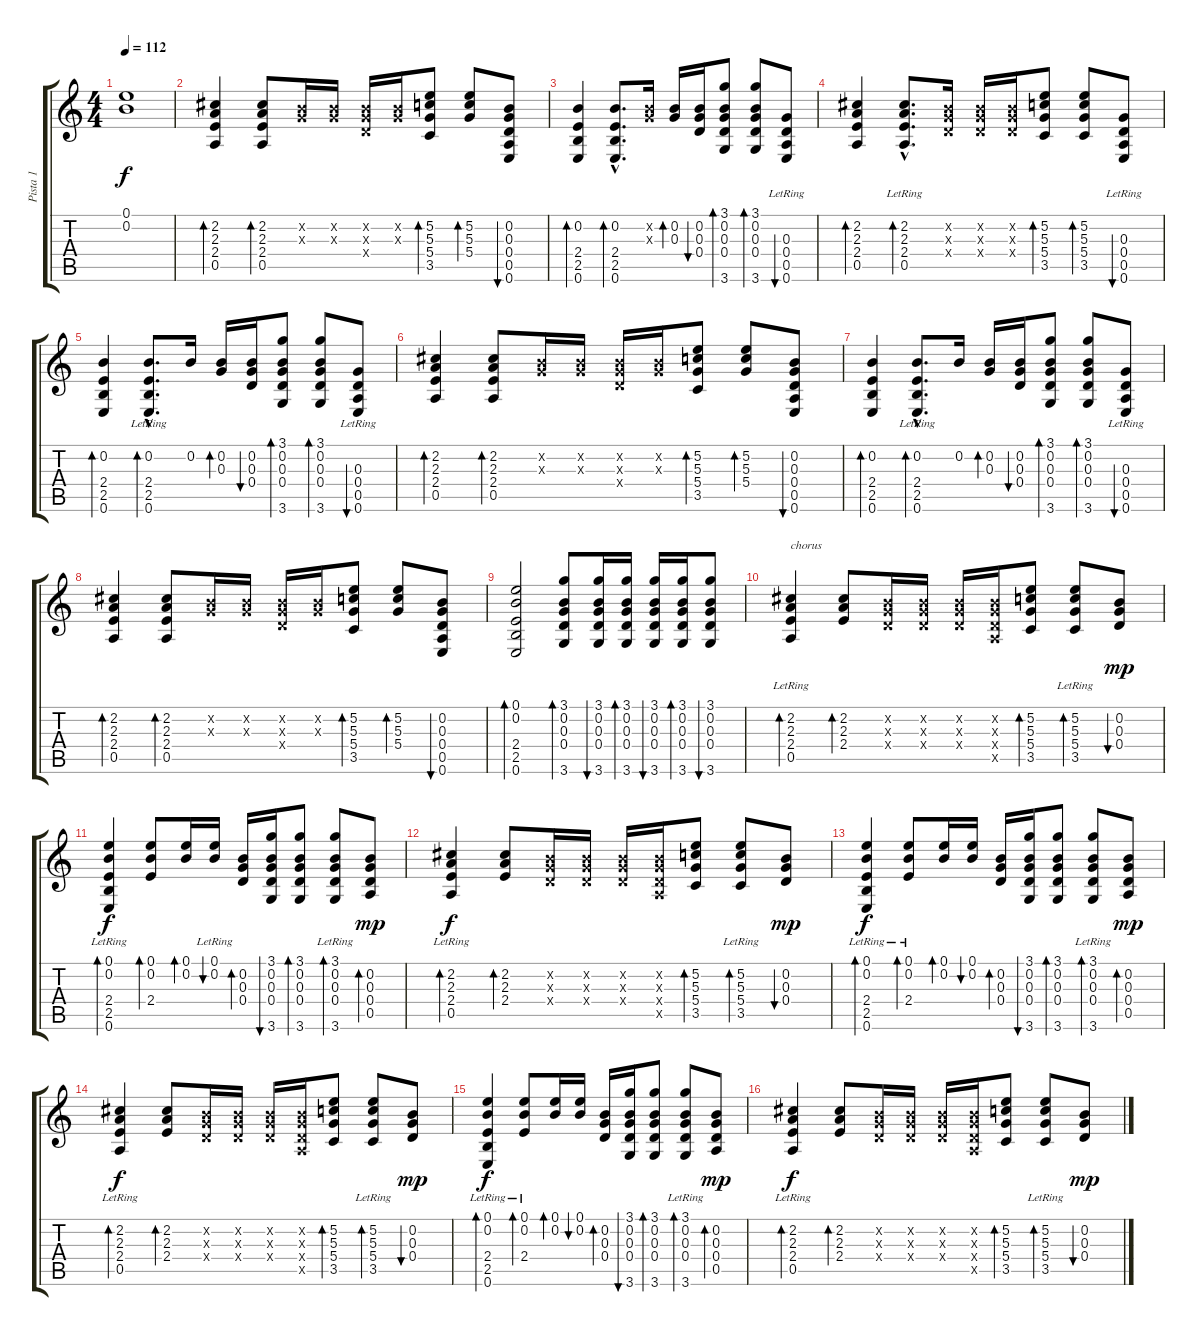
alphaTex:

\track ("Pista 1" "Pista 1") {instrument acousticguitarsteel}
\staff {score tabs}
\tuning (E4 B3 G3 D3 A2 E2) {hide}
\ts (4 4)
\tempo 112
\clef g2
\ks c
(0.1{t} 0.2{t}).1{dy f} |
(2.2 2.3 2.4 0.5).4{bd 60 volume 13} (2.2 2.3 2.4 0.5).8{bd 60} (0.2{x} 0.3{x}).16 (0.2{x} 0.3{x}).16 (0.2{x} 0.3{x} 0.4{x}).16 (0.2{x} 0.3{x}).16 (5.2 5.3 5.4 3.5).8{bd 60} (5.2 5.3 5.4).8{bd 60} (0.2 0.3 0.4 0.5 0.6).8{bu 60} |
(0.2 2.4 2.5 0.6).4{bd 60} (0.2{hac} 2.4{hac} 2.5{hac} 0.6{hac}).8{d bd 60} (0.2{x} 0.3{x}).16 (0.2 0.3).16{bd 60} (0.2 0.3 0.4).16{bu 60} (3.1 0.2 0.3 0.4 3.6).8{bd 60} (3.1 0.2 0.3 0.4 3.6).8{bd 60} (0.3 0.4 0.5 0.6{lr}).8{bu 60} |
(2.2 2.3 2.4 0.5).4{bd 60} (2.2{hac} 2.3{hac} 2.4{hac} 0.5{hac lr}).8{d bd 60} (0.2{x} 0.3{x} 0.4{x}).16 (0.2{x} 0.3{x} 0.4{x}).16 (0.2{x} 0.3{x} 0.4{x}).16 (5.2 5.3 5.4 3.5).8{bd 30} (5.2 5.3 5.4 3.5).8{bd 30} (0.3 0.4 0.5 0.6{lr}).8{bu 30} |
(0.2 2.4 2.5 0.6).4{bd 60} (0.2{hac} 2.4{hac lr} 2.5{hac lr} 0.6{hac lr}).8{d bd 60} 0.2.16 (0.2 0.3).16{bd 60} (0.2 0.3 0.4).16{bu 60} (3.1 0.2 0.3 0.4 3.6).8{bd 60} (3.1 0.2 0.3 0.4 3.6).8{bd 60} (0.3 0.4 0.5 0.6{lr}).8{bu 60} |
(2.2 2.3 2.4 0.5).4{bd 60 volume 12} (2.2 2.3 2.4 0.5).8{bd 60} (0.2{x} 0.3{x}).16 (0.2{x} 0.3{x}).16 (0.2{x} 0.3{x} 0.4{x}).16 (0.2{x} 0.3{x}).16 (5.2 5.3 5.4 3.5).8{bd 60} (5.2 5.3 5.4).8{bd 60} (0.2 0.3 0.4 0.5 0.6).8{bu 60} |
(0.2 2.4 2.5 0.6).4{bd 60} (0.2{hac} 2.4{hac lr} 2.5{hac lr} 0.6{hac lr}).8{d bd 60} 0.2.16 (0.2 0.3).16{bd 60} (0.2 0.3 0.4).16{bu 60} (3.1 0.2 0.3 0.4 3.6).8{bd 60} (3.1 0.2 0.3 0.4 3.6).8{bd 60} (0.3 0.4 0.5 0.6{lr}).8{bu 60} |
(2.2 2.3 2.4 0.5).4{bd 60 volume 12} (2.2 2.3 2.4 0.5).8{bd 60} (0.2{x} 0.3{x}).16 (0.2{x} 0.3{x}).16 (0.2{x} 0.3{x} 0.4{x}).16 (0.2{x} 0.3{x}).16 (5.2 5.3 5.4 3.5).8{bd 60} (5.2 5.3 5.4).8{bd 60} (0.2 0.3 0.4 0.5 0.6).8{bu 60} |
(0.1 0.2 2.4 2.5 0.6).2{bd 30} (3.1 0.2 0.3 0.4 3.6).8{bd 30 volume 16} (3.1 0.2 0.3 0.4 3.6).16{bu 30} (3.1 0.2 0.3 0.4 3.6).16{bd 30} (3.1 0.2 0.3 0.4 3.6).16{bu 30} (3.1 0.2 0.3 0.4 3.6).16{bd 30} (3.1 0.2 0.3 0.4 3.6).8{bu 30} |
(2.2 2.3 2.4 0.5{lr}).4{bd 30 txt "chorus" volume 10} (2.2 2.3 2.4).8{bd 30} (0.2{x} 0.3{x} 0.4{x}).16 (0.2{x} 0.3{x} 0.4{x}).16 (0.2{x} 0.3{x} 0.4{x}).16 (0.2{x} 0.3{x} 0.4{x} 0.5{x}).16 (5.2 5.3 5.4 3.5).8{bd 30} (5.2 5.3 5.4 3.5{lr}).8{bd 30} (0.2 0.3 0.4).8{bu 30 dy mp} |
(0.1 0.2 2.4 2.5 0.6{lr}).4{bd 30 dy f} (0.1 0.2 2.4).8{bd 30} (0.1 0.2).16{bd 30} (0.1{lr} 0.2{lr}).16{bu 30} (0.2 0.3 0.4).16{bd 30} (3.1 0.2 0.3 0.4 3.6).16{bu 30} (3.1 0.2 0.3 0.4 3.6).8{bd 30} (3.1 0.2 0.3 0.4 3.6{lr}).8{bd 30} (0.2 0.3 0.4 0.5).8{bd 30 dy mp} |
(2.2 2.3 2.4 0.5{lr}).4{bd 30 dy f} (2.2 2.3 2.4).8{bd 30} (0.2{x} 0.3{x} 0.4{x}).16 (0.2{x} 0.3{x} 0.4{x}).16 (0.2{x} 0.3{x} 0.4{x}).16 (0.2{x} 0.3{x} 0.4{x} 0.5{x}).16 (5.2 5.3 5.4 3.5).8{bd 30} (5.2 5.3 5.4 3.5{lr}).8{bd 30} (0.2 0.3 0.4).8{bu 30 dy mp} |
(0.1 0.2 2.4 2.5 0.6{lr}).4{bd 30 dy f} (0.1 0.2 2.4{lr}).8{bd 30} (0.1 0.2).16{bd 30} (0.1 0.2).16{bu 30} (0.2 0.3 0.4).16{bd 30} (3.1 0.2 0.3 0.4 3.6).16{bu 30} (3.1 0.2 0.3 0.4 3.6).8{bd 30} (3.1 0.2 0.3 0.4 3.6{lr}).8{bd 30} (0.2 0.3 0.4 0.5).8{bd 30 dy mp} |
(2.2 2.3 2.4 0.5{lr}).4{bd 30 dy f} (2.2 2.3 2.4).8{bd 30} (0.2{x} 0.3{x} 0.4{x}).16 (0.2{x} 0.3{x} 0.4{x}).16 (0.2{x} 0.3{x} 0.4{x}).16 (0.2{x} 0.3{x} 0.4{x} 0.5{x}).16 (5.2 5.3 5.4 3.5).8{bd 30} (5.2 5.3 5.4 3.5{lr}).8{bd 30} (0.2 0.3 0.4).8{bu 30 dy mp} |
(0.1 0.2 2.4 2.5 0.6{lr}).4{bd 30 dy f} (0.1 0.2 2.4{lr}).8{bd 30} (0.1 0.2).16{bd 30} (0.1 0.2).16{bu 30} (0.2 0.3 0.4).16{bd 30} (3.1 0.2 0.3 0.4 3.6).16{bu 30} (3.1 0.2 0.3 0.4 3.6).8{bd 30} (3.1 0.2 0.3 0.4 3.6{lr}).8{bd 30} (0.2 0.3 0.4 0.5).8{bd 30 dy mp} |
(2.2 2.3 2.4 0.5{lr}).4{bd 30 dy f} (2.2 2.3 2.4).8{bd 30} (0.2{x} 0.3{x} 0.4{x}).16 (0.2{x} 0.3{x} 0.4{x}).16 (0.2{x} 0.3{x} 0.4{x}).16 (0.2{x} 0.3{x} 0.4{x} 0.5{x}).16 (5.2 5.3 5.4 3.5).8{bd 30} (5.2 5.3 5.4 3.5{lr}).8{bd 30} (0.2 0.3 0.4).8{bu 30 dy mp}
